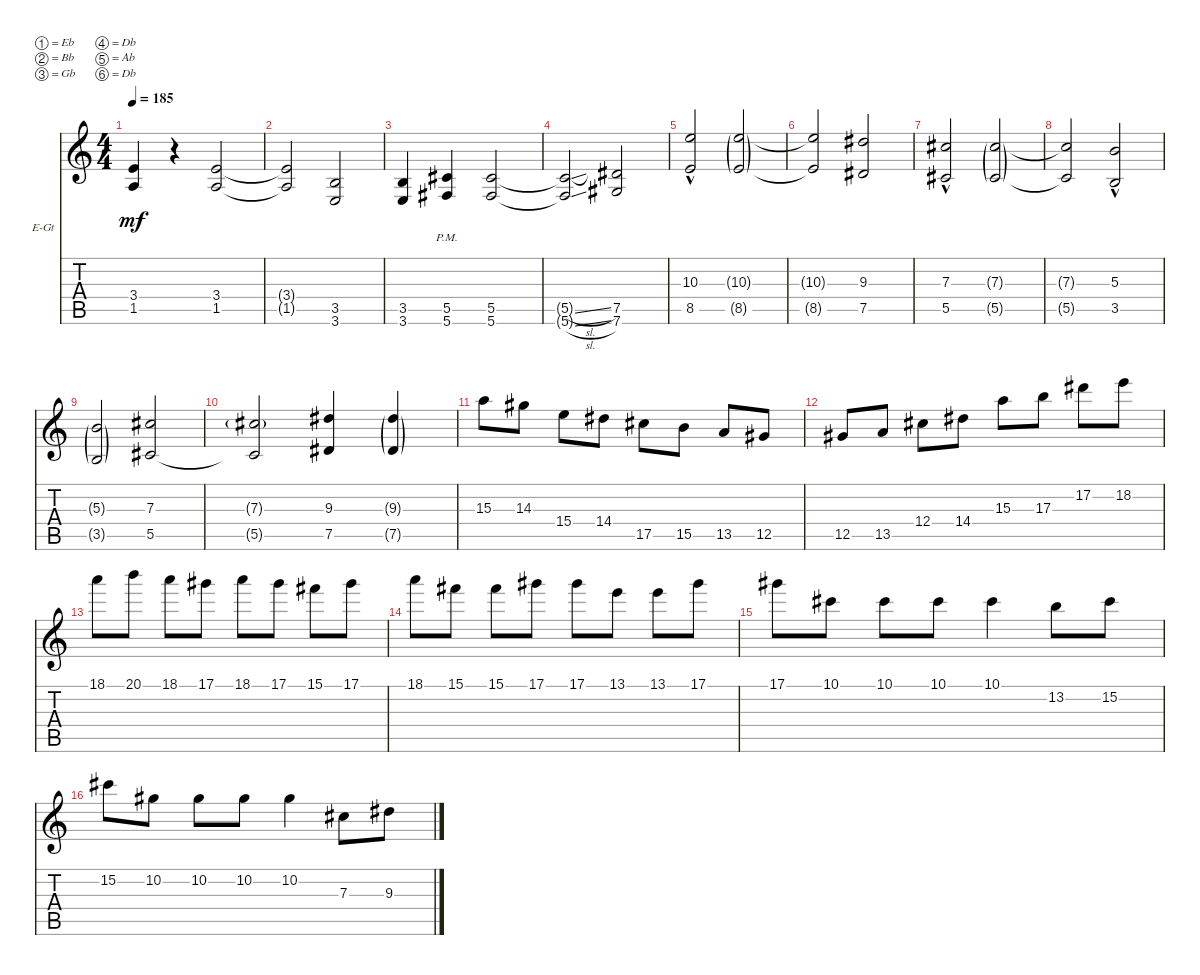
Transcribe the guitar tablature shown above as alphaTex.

\defaultSystemsLayout 4
\bracketExtendMode nobrackets
\firstSystemTrackNameOrientation horizontal
\otherSystemsTrackNameOrientation horizontal
\track ("Electric Guitar" "E-Gt") {instrument distortionguitar}
\staff {score tabs}
\tuning (Eb4 Bb3 Gb3 Db3 Ab2 Db2)
\ts (4 4)
\tempo 185
\clef g2
\ks c
(1.5 3.4).4{dy mf} r.4 (1.5 3.4).2 |
(1.5{t} 3.4{t}).2 (3.5 3.6).2 |
(3.6 3.5).4 (5.5{pm} 5.6{pm}).4 (5.6 5.5).2 |
(5.6{sl t} 5.5{sl t}).2 (7.5 7.6).2 |
(8.5{hac} 10.3).2 (8.5{g} 10.3{g}).2 |
(8.5{t} 10.3{t}).2 (7.5 9.3).2 |
(5.5{hac} 7.3).2 (5.5{g} 7.3{g}).2 |
(5.5{t} 7.3{t}).2 (3.5{hac} 5.3).2 |
(3.5{g} 5.3{g}).2 (5.5 7.3).2 |
(5.5{t} 7.3{g}).2 (7.5 9.3).4 (7.5{g} 9.3{g}).4 |
15.3.8 14.3.8 15.4.8 14.4.8 17.5.8 15.5.8 13.5.8 12.5.8 |
12.5.8 13.5.8 12.4.8 14.4.8 15.3.8 17.3.8 17.2.8 18.2.8 |
18.1.8 20.1.8 18.1.8 17.1.8 18.1.8 17.1.8 15.1.8 17.1.8 |
18.1.8 15.1.8 15.1.8 17.1.8 17.1.8 13.1.8 13.1.8 17.1.8 |
17.1.8 10.1.8 10.1.8 10.1.8 10.1.4 13.2.8 15.2.8 |
15.2.8 10.2.8 10.2.8 10.2.8 10.2.4 7.3.8 9.3.8
